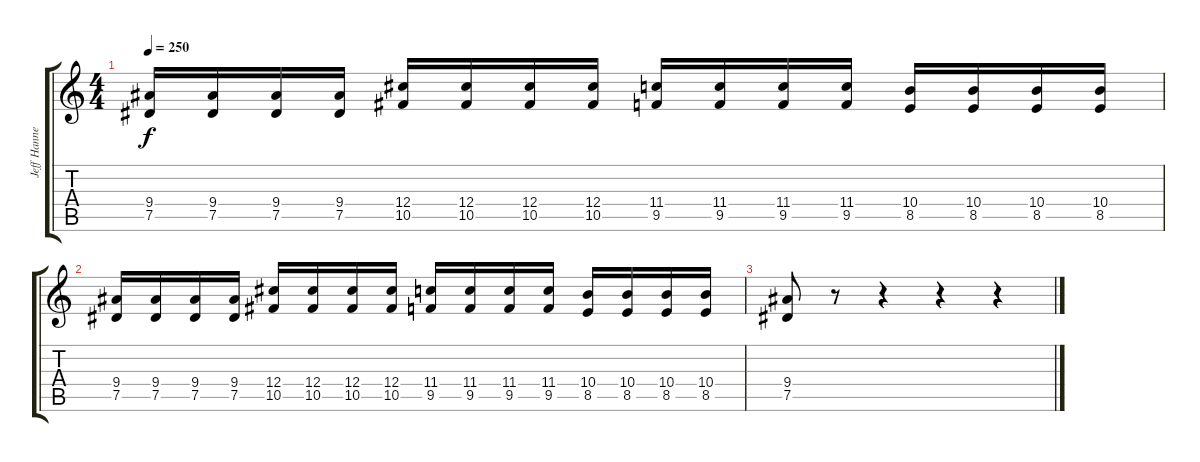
\track ("Jeff Hanneman" "Jeff Hanne") {instrument distortionguitar}
\staff {score tabs}
\tuning (Eb4 Bb3 Gb3 Db3 Ab2 Eb2) {hide}
\ts (4 4)
\tempo 250
\clef g2
\ks c
(9.4 7.5).16{dy f} (9.4 7.5).16 (9.4 7.5).16 (9.4 7.5).16 (12.4 10.5).16 (12.4 10.5).16 (12.4 10.5).16 (12.4 10.5).16 (11.4 9.5).16 (11.4 9.5).16 (11.4 9.5).16 (11.4 9.5).16 (10.4 8.5).16 (10.4 8.5).16 (10.4 8.5).16 (10.4 8.5).16 |
(9.4 7.5).16 (9.4 7.5).16 (9.4 7.5).16 (9.4 7.5).16 (12.4 10.5).16 (12.4 10.5).16 (12.4 10.5).16 (12.4 10.5).16 (11.4 9.5).16 (11.4 9.5).16 (11.4 9.5).16 (11.4 9.5).16 (10.4 8.5).16 (10.4 8.5).16 (10.4 8.5).16 (10.4 8.5).16 |
(9.4 7.5).8 r.8 r.4 r.4 r.4
